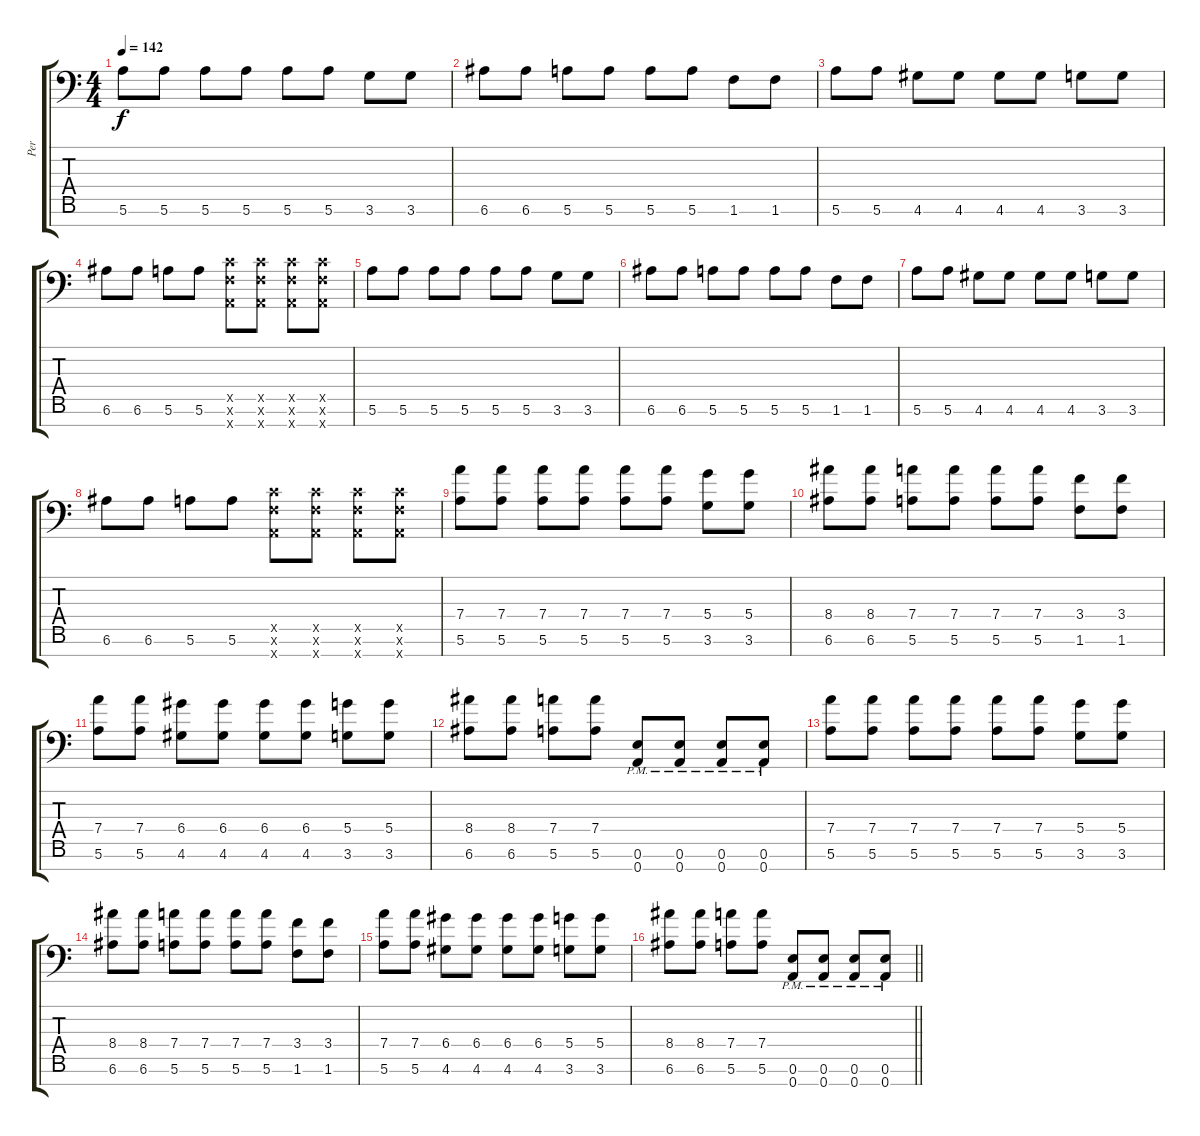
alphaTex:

\track ("Per" "Per") {instrument distortionguitar}
\staff {score tabs}
\tuning (E4 B3 G3 D3 A2 E2 A1) {hide}
\ts (4 4)
\tempo 142
\clef f4
\ks c
5.6.8{dy f} 5.6.8 5.6.8 5.6.8 5.6.8 5.6.8 3.6.8 3.6.8 |
6.6.8 6.6.8 5.6.8 5.6.8 5.6.8 5.6.8 1.6.8 1.6.8 |
5.6.8 5.6.8 4.6.8 4.6.8 4.6.8 4.6.8 3.6.8 3.6.8 |
6.6.8 6.6.8 5.6.8 5.6.8 (3.5{x} 1.6{x} 0.7{x}).8 (3.5{x} 1.6{x} 0.7{x}).8 (3.5{x} 1.6{x} 0.7{x}).8 (3.5{x} 1.6{x} 0.7{x}).8 |
5.6.8 5.6.8 5.6.8 5.6.8 5.6.8 5.6.8 3.6.8 3.6.8 |
6.6.8 6.6.8 5.6.8 5.6.8 5.6.8 5.6.8 1.6.8 1.6.8 |
5.6.8 5.6.8 4.6.8 4.6.8 4.6.8 4.6.8 3.6.8 3.6.8 |
6.6.8 6.6.8 5.6.8 5.6.8 (3.5{x} 1.6{x} 0.7{x}).8 (3.5{x} 1.6{x} 0.7{x}).8 (3.5{x} 1.6{x} 0.7{x}).8 (3.5{x} 1.6{x} 0.7{x}).8 |
(7.4 5.6).8 (7.4 5.6).8 (7.4 5.6).8 (7.4 5.6).8 (7.4 5.6).8 (7.4 5.6).8 (5.4 3.6).8 (5.4 3.6).8 |
(8.4 6.6).8 (8.4 6.6).8 (7.4 5.6).8 (7.4 5.6).8 (7.4 5.6).8 (7.4 5.6).8 (3.4 1.6).8 (3.4 1.6).8 |
(7.4 5.6).8 (7.4 5.6).8 (6.4 4.6).8 (6.4 4.6).8 (6.4 4.6).8 (6.4 4.6).8 (5.4 3.6).8 (5.4 3.6).8 |
(8.4 6.6).8 (8.4 6.6).8 (7.4 5.6).8 (7.4 5.6).8 (0.6{pm} 0.7{pm}).8 (0.6{pm} 0.7{pm}).8 (0.6{pm} 0.7{pm}).8 (0.6{pm} 0.7{pm}).8 |
(7.4 5.6).8 (7.4 5.6).8 (7.4 5.6).8 (7.4 5.6).8 (7.4 5.6).8 (7.4 5.6).8 (5.4 3.6).8 (5.4 3.6).8 |
(8.4 6.6).8 (8.4 6.6).8 (7.4 5.6).8 (7.4 5.6).8 (7.4 5.6).8 (7.4 5.6).8 (3.4 1.6).8 (3.4 1.6).8 |
(7.4 5.6).8 (7.4 5.6).8 (6.4 4.6).8 (6.4 4.6).8 (6.4 4.6).8 (6.4 4.6).8 (5.4 3.6).8 (5.4 3.6).8 |
\barLineRight lightlight
(8.4 6.6).8 (8.4 6.6).8 (7.4 5.6).8 (7.4 5.6).8 (0.6{pm} 0.7{pm}).8 (0.6{pm} 0.7{pm}).8 (0.6{pm} 0.7{pm}).8 (0.6{pm} 0.7{pm}).8
